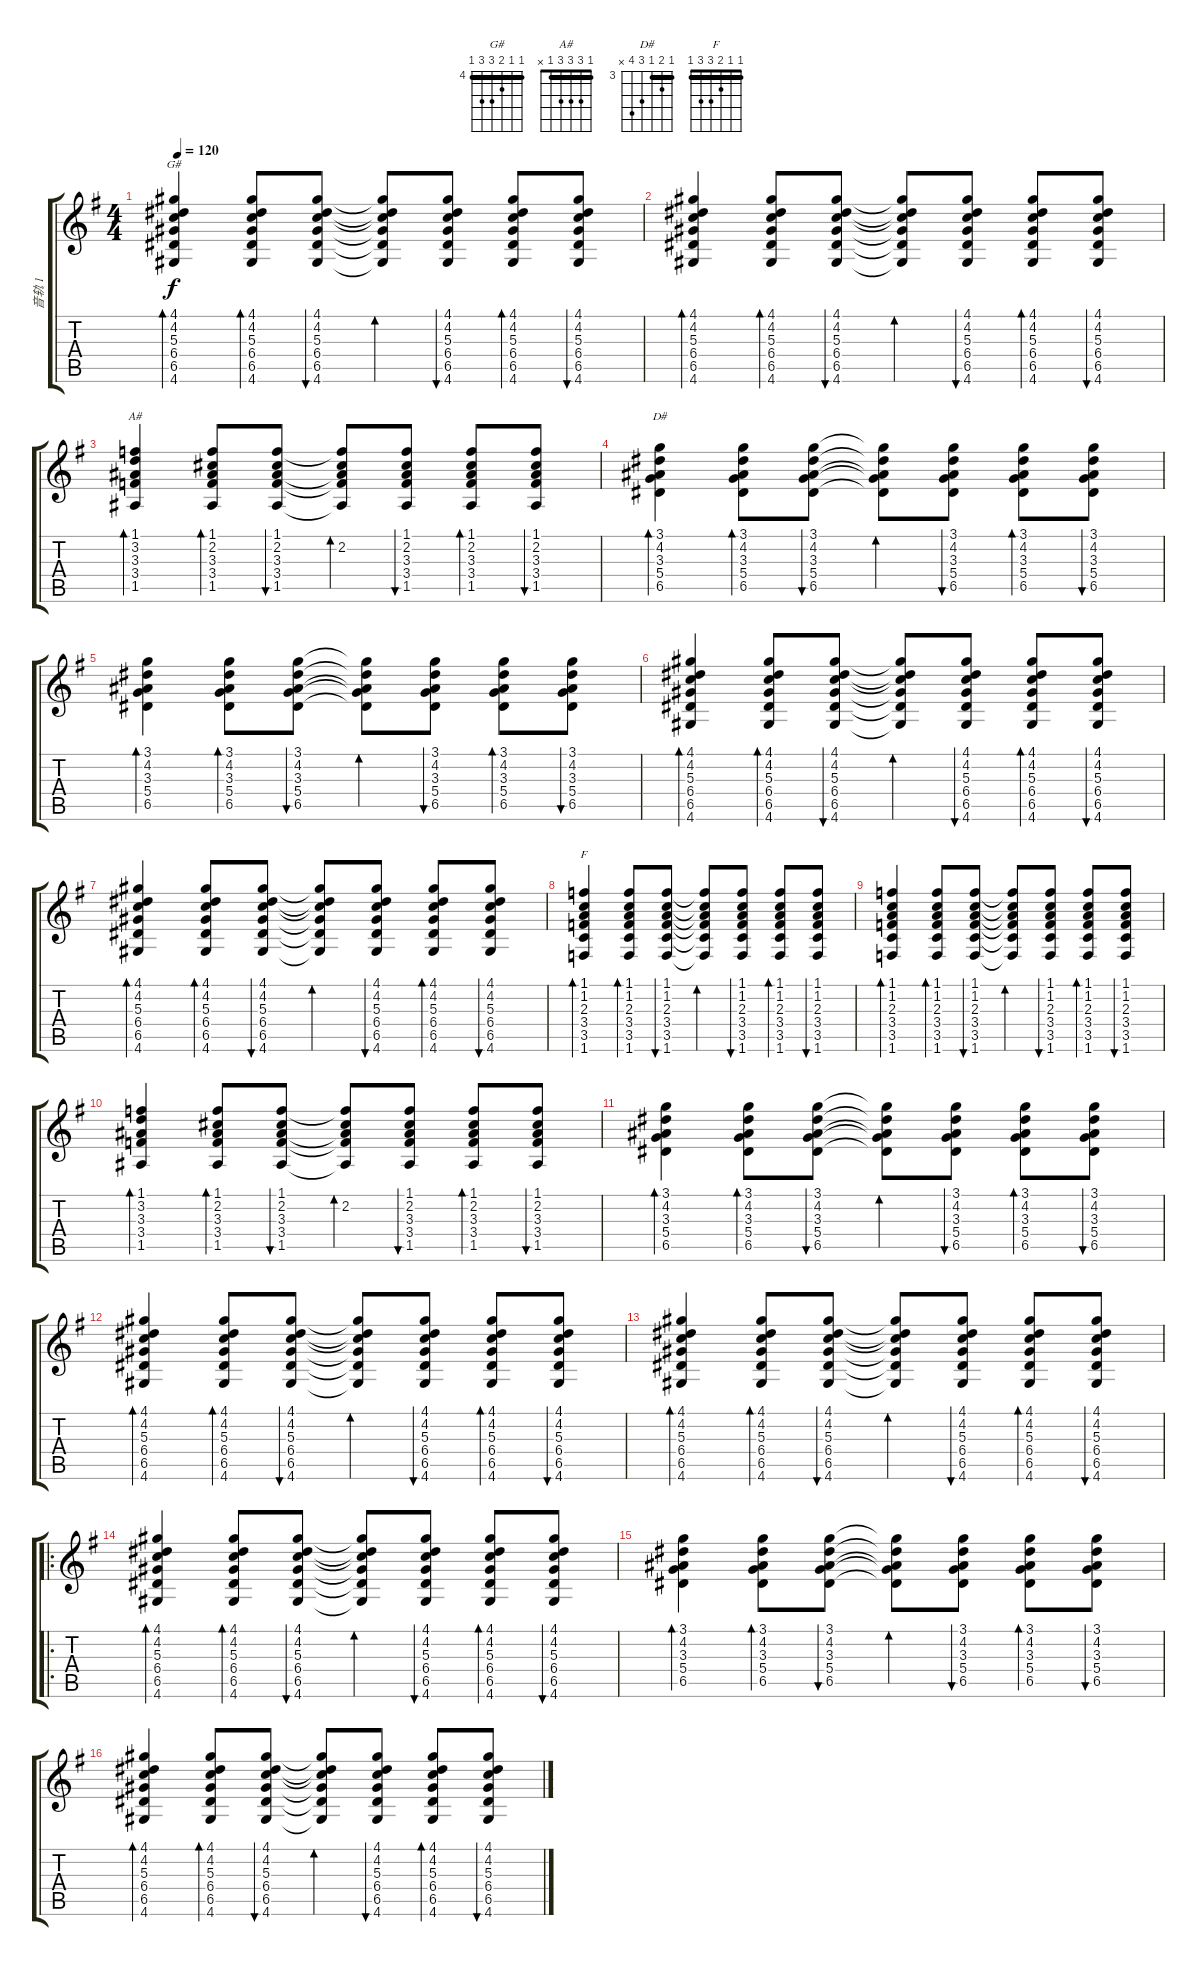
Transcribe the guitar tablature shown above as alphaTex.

\track ("音轨 1" "音轨 1") {instrument acousticguitarsteel}
\staff {score tabs}
\tuning (E4 B3 G3 D3 A2 E2) {hide}
\chord ("G#" 4 4 5 6 6 4) {firstfret 4 barre 4}
\chord ("A#" 1 3 3 3 1 x) {barre 1}
\chord ("D#" 3 4 3 5 6 x) {firstfret 3 barre 3}
\chord ("F" 1 1 2 3 3 1) {barre 1}
\ts (4 4)
\tempo 120
\clef g2
\ks g
(4.1 4.2 5.3 6.4 6.5 4.6).4{bd 60 ch "G#" dy f} (4.1 4.2 5.3 6.4 6.5 4.6).8{bd 60} (4.1 4.2 5.3 6.4 6.5 4.6).8{bu 60} (4.1{t} 4.2{t} 5.3{t} 6.4{t} 6.5{t} 4.6{t}).8{bd 60} (4.1 4.2 5.3 6.4 6.5 4.6).8{bu 60} (4.1 4.2 5.3 6.4 6.5 4.6).8{bd 60} (4.1 4.2 5.3 6.4 6.5 4.6).8{bu 60} |
(4.1 4.2 5.3 6.4 6.5 4.6).4{bd 60} (4.1 4.2 5.3 6.4 6.5 4.6).8{bd 60} (4.1 4.2 5.3 6.4 6.5 4.6).8{bu 60} (4.1{t} 4.2{t} 5.3{t} 6.4{t} 6.5{t} 4.6{t}).8{bd 60} (4.1 4.2 5.3 6.4 6.5 4.6).8{bu 60} (4.1 4.2 5.3 6.4 6.5 4.6).8{bd 60} (4.1 4.2 5.3 6.4 6.5 4.6).8{bu 60} |
(1.1 3.2 3.3 3.4 1.5).4{bd 60 ch "A#"} (1.1 2.2 3.3 3.4 1.5).8{bd 60} (1.1 2.2 3.3 3.4 1.5).8{bu 60} (1.1{t} 2.2 3.3{t} 3.4{t} 1.5{t}).8{bd 60} (1.1 2.2 3.3 3.4 1.5).8{bu 60} (1.1 2.2 3.3 3.4 1.5).8{bd 60} (1.1 2.2 3.3 3.4 1.5).8{bu 60} |
(3.1 4.2 3.3 5.4 6.5).4{bd 60 ch "D#"} (3.1 4.2 3.3 5.4 6.5).8{bd 60} (3.1 4.2 3.3 5.4 6.5).8{bu 60} (3.1{t} 4.2{t} 3.3{t} 5.4{t} 6.5{t}).8{bd 60} (3.1 4.2 3.3 5.4 6.5).8{bu 60} (3.1 4.2 3.3 5.4 6.5).8{bd 60} (3.1 4.2 3.3 5.4 6.5).8{bu 60} |
(3.1 4.2 3.3 5.4 6.5).4{bd 60} (3.1 4.2 3.3 5.4 6.5).8{bd 60} (3.1 4.2 3.3 5.4 6.5).8{bu 60} (3.1{t} 4.2{t} 3.3{t} 5.4{t} 6.5{t}).8{bd 60} (3.1 4.2 3.3 5.4 6.5).8{bu 60} (3.1 4.2 3.3 5.4 6.5).8{bd 60} (3.1 4.2 3.3 5.4 6.5).8{bu 60} |
(4.1 4.2 5.3 6.4 6.5 4.6).4{bd 60} (4.1 4.2 5.3 6.4 6.5 4.6).8{bd 60} (4.1 4.2 5.3 6.4 6.5 4.6).8{bu 60} (4.1{t} 4.2{t} 5.3{t} 6.4{t} 6.5{t} 4.6{t}).8{bd 60} (4.1 4.2 5.3 6.4 6.5 4.6).8{bu 60} (4.1 4.2 5.3 6.4 6.5 4.6).8{bd 60} (4.1 4.2 5.3 6.4 6.5 4.6).8{bu 60} |
(4.1 4.2 5.3 6.4 6.5 4.6).4{bd 60} (4.1 4.2 5.3 6.4 6.5 4.6).8{bd 60} (4.1 4.2 5.3 6.4 6.5 4.6).8{bu 60} (4.1{t} 4.2{t} 5.3{t} 6.4{t} 6.5{t} 4.6{t}).8{bd 60} (4.1 4.2 5.3 6.4 6.5 4.6).8{bu 60} (4.1 4.2 5.3 6.4 6.5 4.6).8{bd 60} (4.1 4.2 5.3 6.4 6.5 4.6).8{bu 60} |
(1.1 1.2 2.3 3.4 3.5 1.6).4{bd 60 ch "F"} (1.1 1.2 2.3 3.4 3.5 1.6).8{bd 60} (1.1 1.2 2.3 3.4 3.5 1.6).8{bu 60} (1.1{t} 1.2{t} 2.3{t} 3.4{t} 3.5{t} 1.6{t}).8{bd 60} (1.1 1.2 2.3 3.4 3.5 1.6).8{bu 60} (1.1 1.2 2.3 3.4 3.5 1.6).8{bd 60} (1.1 1.2 2.3 3.4 3.5 1.6).8{bu 60} |
(1.1 1.2 2.3 3.4 3.5 1.6).4{bd 60} (1.1 1.2 2.3 3.4 3.5 1.6).8{bd 60} (1.1 1.2 2.3 3.4 3.5 1.6).8{bu 60} (1.1{t} 1.2{t} 2.3{t} 3.4{t} 3.5{t} 1.6{t}).8{bd 60} (1.1 1.2 2.3 3.4 3.5 1.6).8{bu 60} (1.1 1.2 2.3 3.4 3.5 1.6).8{bd 60} (1.1 1.2 2.3 3.4 3.5 1.6).8{bu 60} |
(1.1 3.2 3.3 3.4 1.5).4{bd 60} (1.1 2.2 3.3 3.4 1.5).8{bd 60} (1.1 2.2 3.3 3.4 1.5).8{bu 60} (1.1{t} 2.2 3.3{t} 3.4{t} 1.5{t}).8{bd 60} (1.1 2.2 3.3 3.4 1.5).8{bu 60} (1.1 2.2 3.3 3.4 1.5).8{bd 60} (1.1 2.2 3.3 3.4 1.5).8{bu 60} |
(3.1 4.2 3.3 5.4 6.5).4{bd 60} (3.1 4.2 3.3 5.4 6.5).8{bd 60} (3.1 4.2 3.3 5.4 6.5).8{bu 60} (3.1{t} 4.2{t} 3.3{t} 5.4{t} 6.5{t}).8{bd 60} (3.1 4.2 3.3 5.4 6.5).8{bu 60} (3.1 4.2 3.3 5.4 6.5).8{bd 60} (3.1 4.2 3.3 5.4 6.5).8{bu 60} |
(4.1 4.2 5.3 6.4 6.5 4.6).4{bd 60} (4.1 4.2 5.3 6.4 6.5 4.6).8{bd 60} (4.1 4.2 5.3 6.4 6.5 4.6).8{bu 60} (4.1{t} 4.2{t} 5.3{t} 6.4{t} 6.5{t} 4.6{t}).8{bd 60} (4.1 4.2 5.3 6.4 6.5 4.6).8{bu 60} (4.1 4.2 5.3 6.4 6.5 4.6).8{bd 60} (4.1 4.2 5.3 6.4 6.5 4.6).8{bu 60} |
(4.1 4.2 5.3 6.4 6.5 4.6).4{bd 60} (4.1 4.2 5.3 6.4 6.5 4.6).8{bd 60} (4.1 4.2 5.3 6.4 6.5 4.6).8{bu 60} (4.1{t} 4.2{t} 5.3{t} 6.4{t} 6.5{t} 4.6{t}).8{bd 60} (4.1 4.2 5.3 6.4 6.5 4.6).8{bu 60} (4.1 4.2 5.3 6.4 6.5 4.6).8{bd 60} (4.1 4.2 5.3 6.4 6.5 4.6).8{bu 60} |
\ro
(4.1 4.2 5.3 6.4 6.5 4.6).4{bd 60} (4.1 4.2 5.3 6.4 6.5 4.6).8{bd 60} (4.1 4.2 5.3 6.4 6.5 4.6).8{bu 60} (4.1{t} 4.2{t} 5.3{t} 6.4{t} 6.5{t} 4.6{t}).8{bd 60} (4.1 4.2 5.3 6.4 6.5 4.6).8{bu 60} (4.1 4.2 5.3 6.4 6.5 4.6).8{bd 60} (4.1 4.2 5.3 6.4 6.5 4.6).8{bu 60} |
(3.1 4.2 3.3 5.4 6.5).4{bd 60} (3.1 4.2 3.3 5.4 6.5).8{bd 60} (3.1 4.2 3.3 5.4 6.5).8{bu 60} (3.1{t} 4.2{t} 3.3{t} 5.4{t} 6.5{t}).8{bd 60} (3.1 4.2 3.3 5.4 6.5).8{bu 60} (3.1 4.2 3.3 5.4 6.5).8{bd 60} (3.1 4.2 3.3 5.4 6.5).8{bu 60} |
(4.1 4.2 5.3 6.4 6.5 4.6).4{bd 60} (4.1 4.2 5.3 6.4 6.5 4.6).8{bd 60} (4.1 4.2 5.3 6.4 6.5 4.6).8{bu 60} (4.1{t} 4.2{t} 5.3{t} 6.4{t} 6.5{t} 4.6{t}).8{bd 60} (4.1 4.2 5.3 6.4 6.5 4.6).8{bu 60} (4.1 4.2 5.3 6.4 6.5 4.6).8{bd 60} (4.1 4.2 5.3 6.4 6.5 4.6).8{bu 60}
